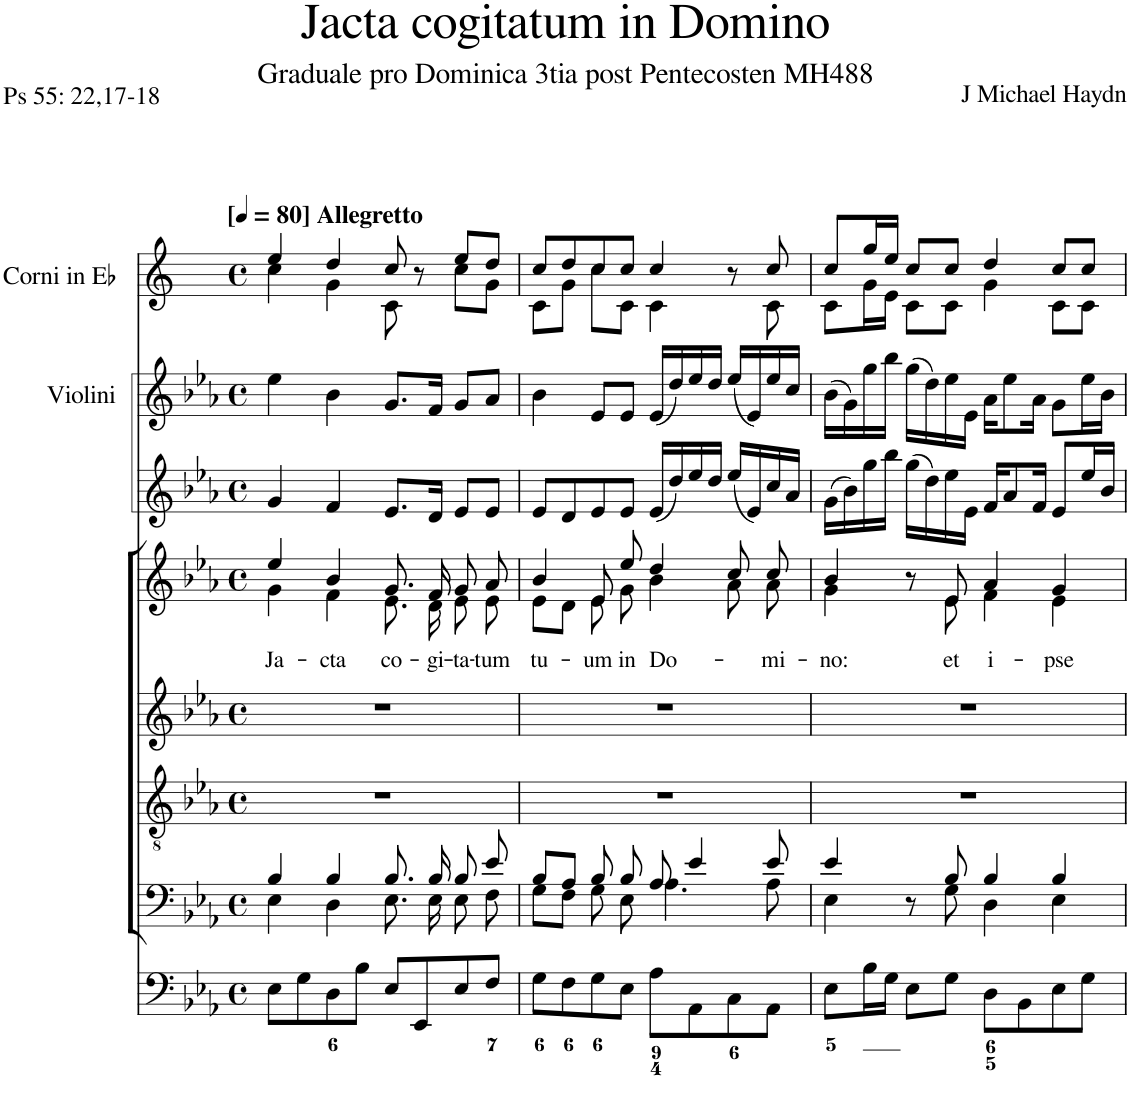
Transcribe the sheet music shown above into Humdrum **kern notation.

**kern	**kern	**kern	**kern	**kern	**text	**kern	**kern	**kern
*part8	*part7	*part6	*part5	*part4	*part4	*part3	*part2	*part1
*staff8	*staff7	*staff6	*staff5	*staff4	*staff4	*staff3	*staff2	*staff1
*I"Organ	*I"Voice	*I"Tenor	*I"Alto	*I"Voice	*	*I"Violin	*I"Violini	*I"Corni in Eb
*	*	*	*	*	*	*I'Vln	*I'Vln	*
*clefF4	*clefF4	*clefGv2	*clefG2	*clefG2	*	*clefG2	*clefG2	*clefG2
*	*	*	*	*	*	*	*	*Trd5c9
*k[b-e-a-]	*k[b-e-a-]	*k[b-e-a-]	*k[b-e-a-]	*k[b-e-a-]	*	*k[b-e-a-]	*k[b-e-a-]	*k[]
*M4/4	*M4/4	*M4/4	*M4/4	*M4/4	*	*M4/4	*M4/4	*M4/4
*met(c)	*met(c)	*met(c)	*met(c)	*met(c)	*	*met(c)	*met(c)	*met(c)
*MM80	*MM80	*MM80	*MM80	*MM80	*	*MM80	*MM80	*MM80
=1	=1	=1	=1	=1	=1	=1	=1	=1
*	*^	*	*	*	*	*	*	*
!	!	!	!	!	!	!	!	!	!LO:TX:a:B:t=[
!	!	!	!	!	!	!	!	!	!LO:TX:a:B:t=] Allegretto
!	!	!	!	!	!	!LO:LY:b	!	!	!
*	*	*	*	*	*^	*	*	*	*^
8E-\L	4B-/	4E-\	1r	1r	4ee-/	4g\	Ja-	4g/	4ee-\	4ee/	4cc\
8G\	.	.	.	.	.	.	.	.	.	.	.
!	!	!	!	!	!	!	!LO:LY:b	!	!	!	!
8D\	4B-/	4D\	.	.	4b-/	4f\	-cta	4f/	4b-\	4dd/	4g\
8B-\J	.	.	.	.	.	.	.	.	.	.	.
!	!	!	!	!	!	!	!LO:LY:b	!	!	!	!
8E-/L	8.B-/	8.E-\	.	.	8.g/	8.e-\	co-	8.e-/L	8.g/L	8cc/	8c\
8EE-/	.	.	.	.	.	.	.	.	.	8r	8ryy
!	!	!	!	!	!	!	!LO:LY:b	!	!	!	!
.	16B-/	16E-\	.	.	16f/	16d\	-gi-	16d/Jk	16f/Jk	.	.
!	!	!	!	!	!	!	!LO:LY:b	!	!	!	!
8E-/	8B-/	8E-\	.	.	8g/	8e-\	-ta-	8e-/L	8g/L	8ee/L	8cc\L
!	!	!	!	!	!	!	!LO:LY:b	!	!	!	!
8F/J	8e-/	8F\	.	.	8a-/	8e-\	-tum	8e-/J	8a-/J	8dd/J	8g\J
=2	=2	=2	=2	=2	=2	=2	=2	=2	=2	=2	=2
!	!	!	!	!	!	!	!LO:LY:b	!	!	!	!
8G\L	8B-/L	8G\L	1r	1r	4b-/	8e-\L	tu-	8e-/L	4b-\	8cc/L	8c\L
8F\	8A-/J	8F\J	.	.	.	8d\J	.	8d/	.	8dd/	8g\J
!	!	!	!	!	!	!	!LO:LY:b	!	!	!	!
8G\	8B-/	8G\	.	.	8e-/	8e-\	-um	8e-/	8e-/L	8cc/	8cc\L
!	!	!	!	!	!	!	!LO:LY:b	!	!	!	!
8E-\J	8B-/	8E-\	.	.	8ee-/	8g\	in	8e-/J	8e-/J	8cc/J	8c\J
!	!	!	!	!	!	!	!LO:LY:b	!	!	!	!
8A-\L	8A-/	4.A-\	.	.	4dd/	4b-\	Do-	(16e-/LL	(16e-/LL	4cc/	4c\
.	.	.	.	.	.	.	.	16dd/)	16dd/)	.	.
8AA-\	4e-/	.	.	.	.	.	.	16ee-/	16ee-/	.	.
.	.	.	.	.	.	.	.	16dd/JJ	16dd/JJ	.	.
8C\	.	.	.	.	8cc/	8a-\	.	(16ee-/LL	(16ee-/LL	8r	8ryy
.	.	.	.	.	.	.	.	16e-/)	16e-/)	.	.
!	!	!	!	!	!	!	!LO:LY:b	!	!	!	!
8AA-\J	8e-/	8A-\	.	.	8cc/	8a-\	-mi-	16cc/	16ee-/	8cc/	8c\
.	.	.	.	.	.	.	.	16a-/JJ	16cc/JJ	.	.
=3	=3	=3	=3	=3	=3	=3	=3	=3	=3	=3	=3
!	!	!	!	!	!	!	!LO:LY:b	!	!	!	!
8E-\L	4e-/	4E-\	1r	1r	4b-/	4g\	-no:	(16g\LL	(16b-\LL	8cc/L	8c\L
.	.	.	.	.	.	.	.	16b-\)	16g\)	.	.
16B-\L	.	.	.	.	.	.	.	16gg\	16gg\	16gg/L	16g\L
16G\JJ	.	.	.	.	.	.	.	16bb-\JJ	16bb-\JJ	16ee/JJ	16e\JJ
8E-\L	8r	8ryy	.	.	8r	8ryy	.	(16gg\LL	(16gg\LL	8cc/L	8c\L
.	.	.	.	.	.	.	.	16dd\)	16dd\)	.	.
!	!	!	!	!	!	!	!LO:LY:b	!	!	!	!
8G\J	8B-/	8G\	.	.	8e-/	8e-\	et	16ee-\	16ee-\	8cc/J	8c\J
.	.	.	.	.	.	.	.	16e-\JJ	16e-\JJ	.	.
!	!	!	!	!	!	!	!LO:LY:b	!	!	!	!
8D\L	4B-/	4D\	.	.	4a-/	4f\	i-	16f/KL	16a-\KL	4dd/	4g\
.	.	.	.	.	.	.	.	8a-/	8ee-\	.	.
8BB-\	.	.	.	.	.	.	.	.	.	.	.
.	.	.	.	.	.	.	.	16f/Jk	16a-\Jk	.	.
!	!	!	!	!	!	!	!LO:LY:b	!	!	!	!
8E-\	4B-/	4E-\	.	.	4g/	4e-\	-pse	8e-/L	8g\L	8cc/L	8c\L
8G\J	.	.	.	.	.	.	.	16ee-/L	16ee-\L	8cc/J	8c\J
.	.	.	.	.	.	.	.	16b-/JJ	16b-\JJ	.	.
*	*v	*v	*	*	*v	*v	*	*	*	*v	*v
=	=	=	=	=	=	=	=	=
*-	*-	*-	*-	*-	*-	*-	*-	*-
